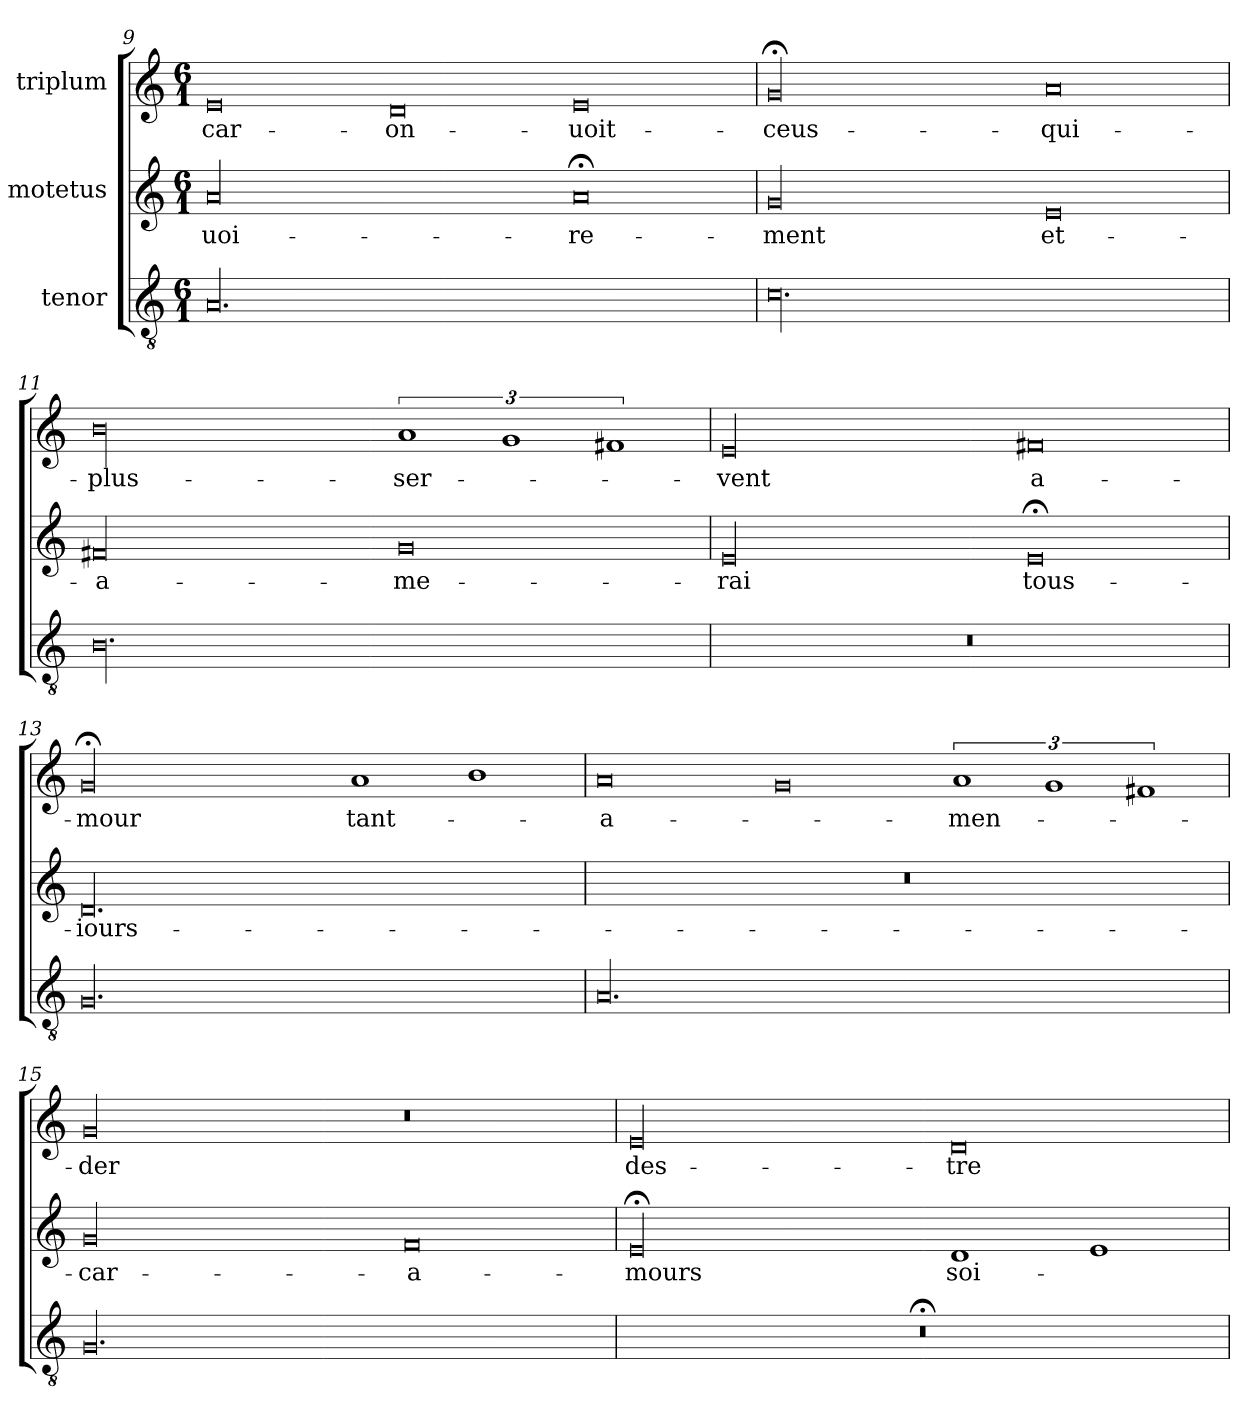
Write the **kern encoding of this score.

**kern	**kern	**text	**kern	**text
*part3	*part2	*part2	*part1	*part1
*staff3	*staff2	*staff2	*staff1	*staff1
*I"tenor	*I"motetus	*	*I"triplum	*
*clefGv2	*clefG2	*	*clefG2	*
*k[]	*k[]	*	*k[]	*
*C:	*C:	*	*C:	*
*M6/1	*M6/1	*	*M6/1	*
=9	=9	=9	=9	=9
00.A/	00a/	uoi-	0e/	car-
.	.	.	0d/	on-
.	0a;</	-re-	0e/	uoit-
=10	=10	=10	=10	=10
00.c\	00g/	-ment	00g;</	ceus-
.	0e/	et-	0a/	qui-
=11	=11	=11	=11	=11
00.B\	00f#X/	a-	00b\	plus-
.	0g/	-me-	3%2a/	ser-
.	.	.	3%2g/	.
.	.	.	3%2f#X/	.
=12	=12	=12	=12	=12
00.r	00e/	-rai	00e/	-vent
.	0e;</	tous-	0f#X/	a-
=13	=13	=13	=13	=13
00.G/	00.d/	iours-	00g;</	-mour
.	.	.	1a/	tant-
.	.	.	1b\	.
=14	=14	=14	=14	=14
00.A/	00.r	.	0a/	a-
.	.	.	0g/	.
.	.	.	3%2a/	-men-
.	.	.	3%2g/	.
.	.	.	3%2f#X/	.
=15	=15	=15	=15	=15
00.G/	00g/	car-	00g/	-der
.	0f/	a-	0r	.
=16	=16	=16	=16	=16
00.r;<	00e;</	-mours	00e/	des-
.	1d/	soi-	0d/	-tre
.	1e/	.	.	.
=	=	=	=	=
*-	*-	*-	*-	*-
